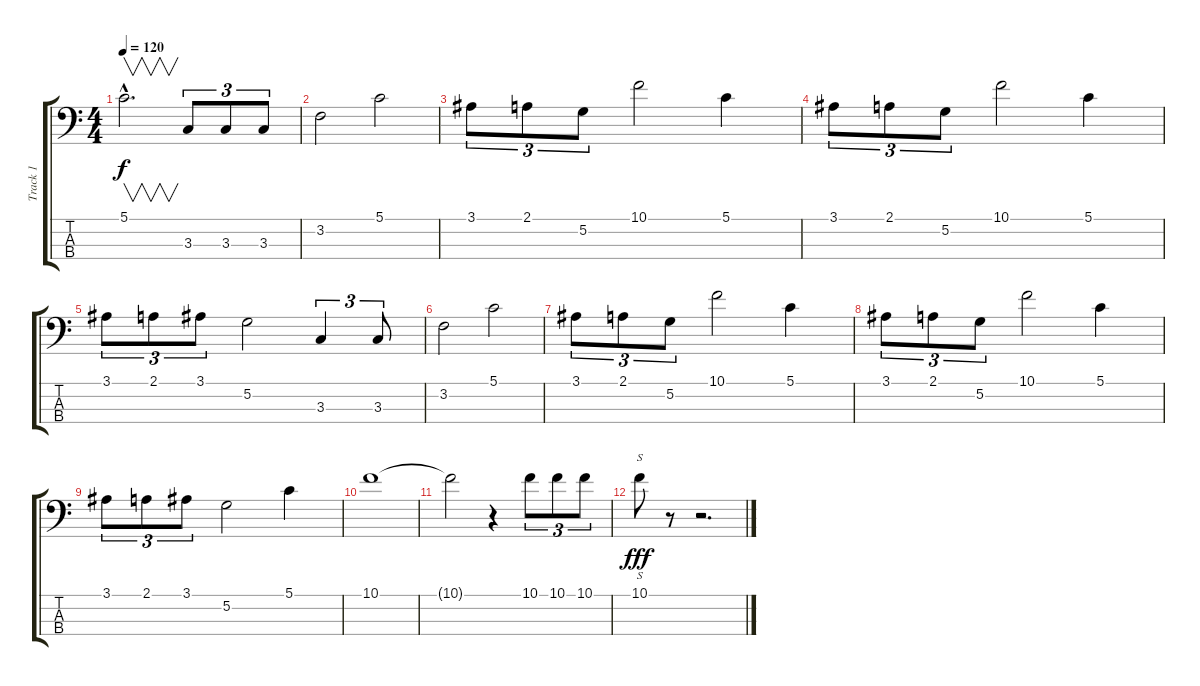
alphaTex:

\track ("Track 1" "Track 1") {instrument electricguitarclean}
\staff {score tabs}
\tuning (G2 D2 A1 E1) {hide}
\ts (4 4)
\tempo 120
\clef f4
\ks c
5.1{hac}.2{v d dy f} 3.3.8{tu (3 2)} 3.3.8{tu (3 2)} 3.3.8{tu (3 2)} |
3.2.2 5.1.2 |
3.1.8{tu (3 2)} 2.1.8{tu (3 2)} 5.2.8{tu (3 2)} 10.1.2 5.1.4 |
3.1.8{tu (3 2)} 2.1.8{tu (3 2)} 5.2.8{tu (3 2)} 10.1.2 5.1.4 |
3.1.8{tu (3 2)} 2.1.8{tu (3 2)} 3.1.8{tu (3 2)} 5.2.2 3.3.4{tu (3 2)} 3.3.8{tu (3 2)} |
3.2.2 5.1.2 |
3.1.8{tu (3 2)} 2.1.8{tu (3 2)} 5.2.8{tu (3 2)} 10.1.2 5.1.4 |
3.1.8{tu (3 2)} 2.1.8{tu (3 2)} 5.2.8{tu (3 2)} 10.1.2 5.1.4 |
3.1.8{tu (3 2)} 2.1.8{tu (3 2)} 3.1.8{tu (3 2)} 5.2.2 5.1.4 |
10.1.1 |
10.1{t}.2 r.4 10.1.8{tu (3 2)} 10.1.8{tu (3 2)} 10.1.8{tu (3 2)} |
10.1.8{s dy fff} r.8 r.2{d}
